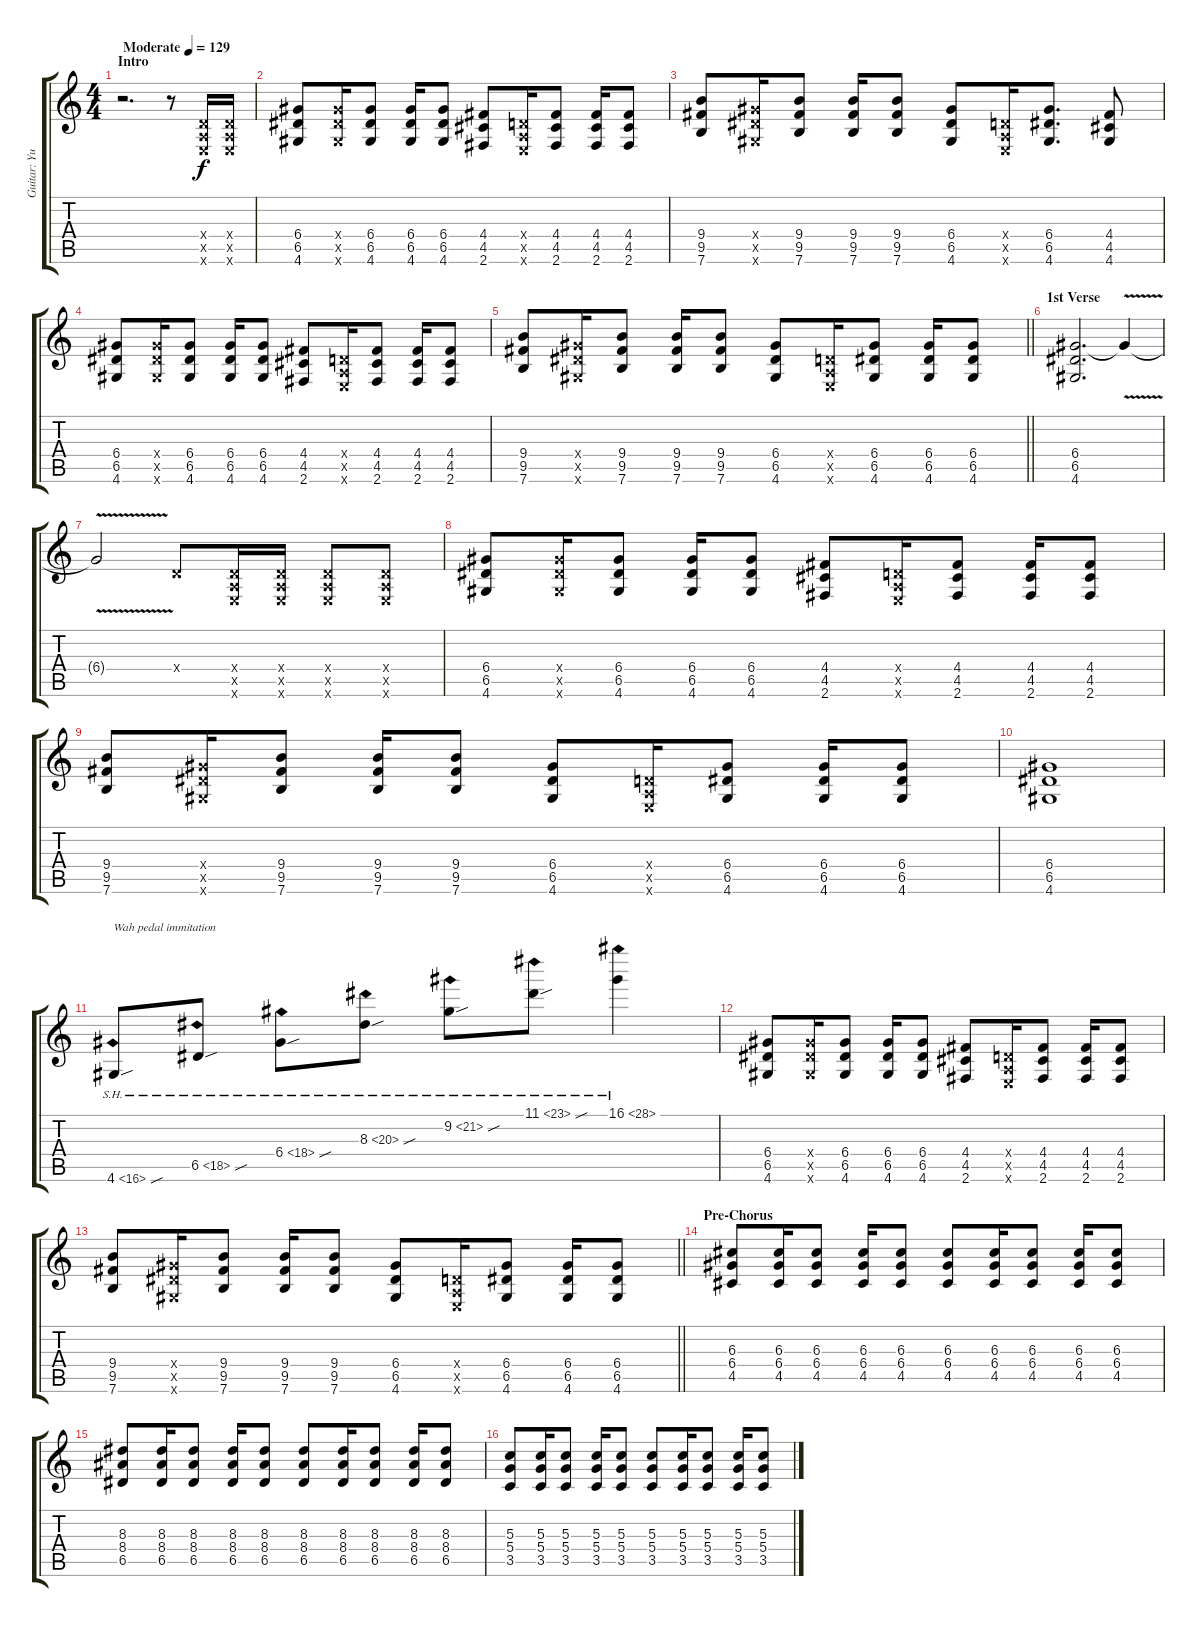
\track ("Guitar: Yui Hirasawa" "Guitar: Yu") {instrument distortionguitar}
\staff {score tabs}
\tuning (E4 B3 G3 D3 A2 E2) {hide}
\ts (4 4)
\section ("" "Intro")
\tempo (129 "Moderate")
\clef g2
\ks c
r.2{d dy f instrument distortionguitar} r.8 (0.4{x} 0.5{x} 0.6{x}).16 (0.4{x} 0.5{x} 0.6{x}).16 |
(6.4 6.5 4.6).8 (6.4{x} 6.5{x} 4.6{x}).16 (6.4 6.5 4.6).8 (6.4 6.5 4.6).16 (6.4 6.5 4.6).8 (4.4 4.5 2.6).8 (0.4{x} 0.5{x} 0.6{x}).16 (4.4 4.5 2.6).8 (4.4 4.5 2.6).16 (4.4 4.5 2.6).8 |
(9.4 9.5 7.6).8 (6.4{x} 6.5{x} 4.6{x}).16 (9.4 9.5 7.6).8 (9.4 9.5 7.6).16 (9.4 9.5 7.6).8 (6.4 6.5 4.6).8 (0.4{x} 0.5{x} 0.6{x}).16 (6.4 6.5 4.6).8{d} (4.4 4.5 4.6).8 |
(6.4 6.5 4.6).8 (6.4{x} 6.5{x} 4.6{x}).16 (6.4 6.5 4.6).8 (6.4 6.5 4.6).16 (6.4 6.5 4.6).8 (4.4 4.5 2.6).8 (0.4{x} 0.5{x} 0.6{x}).16 (4.4 4.5 2.6).8 (4.4 4.5 2.6).16 (4.4 4.5 2.6).8 |
\barLineRight lightlight
(9.4 9.5 7.6).8 (6.4{x} 6.5{x} 4.6{x}).16 (9.4 9.5 7.6).8 (9.4 9.5 7.6).16 (9.4 9.5 7.6).8 (6.4 6.5 4.6).8 (0.4{x} 0.5{x} 0.6{x}).16 (6.4 6.5 4.6).8 (6.4 6.5 4.6).16 (6.4 6.5 4.6).8 |
\section ("" "1st Verse")
(6.4 6.5 4.6).2{d} 6.4{v t}.4 |
6.4{t}.2 0.4{x}.8 (0.4{x} 0.5{x} 0.6{x}).16 (0.4{x} 0.5{x} 0.6{x}).16 (0.4{x} 0.5{x} 0.6{x}).8 (0.4{x} 0.5{x} 0.6{x}).8 |
(6.4 6.5 4.6).8 (6.4{x} 6.5{x} 4.6{x}).16 (6.4 6.5 4.6).8 (6.4 6.5 4.6).16 (6.4 6.5 4.6).8 (4.4 4.5 2.6).8 (0.4{x} 0.5{x} 0.6{x}).16 (4.4 4.5 2.6).8 (4.4 4.5 2.6).16 (4.4 4.5 2.6).8 |
(9.4 9.5 7.6).8 (6.4{x} 6.5{x} 4.6{x}).16 (9.4 9.5 7.6).8 (9.4 9.5 7.6).16 (9.4 9.5 7.6).8 (6.4 6.5 4.6).8 (0.4{x} 0.5{x} 0.6{x}).16 (6.4 6.5 4.6).8 (6.4 6.5 4.6).16 (6.4 6.5 4.6).8 |
(6.4 6.5 4.6).1 |
4.6{sh 12 sou}.8{txt "Wah pedal immitation"} 6.5{sh 12 sou}.8 6.4{sh 12 sou}.8 8.3{sh 12 sou}.8 9.2{sh 12 sou}.8 11.1{sh 12 sou}.8 16.1{sh 12}.4 |
(6.4 6.5 4.6).8 (6.4{x} 6.5{x} 4.6{x}).16 (6.4 6.5 4.6).8 (6.4 6.5 4.6).16 (6.4 6.5 4.6).8 (4.4 4.5 2.6).8 (0.4{x} 0.5{x} 0.6{x}).16 (4.4 4.5 2.6).8 (4.4 4.5 2.6).16 (4.4 4.5 2.6).8 |
\barLineRight lightlight
(9.4 9.5 7.6).8 (6.4{x} 6.5{x} 4.6{x}).16 (9.4 9.5 7.6).8 (9.4 9.5 7.6).16 (9.4 9.5 7.6).8 (6.4 6.5 4.6).8 (0.4{x} 0.5{x} 0.6{x}).16 (6.4 6.5 4.6).8 (6.4 6.5 4.6).16 (6.4 6.5 4.6).8 |
\section ("" "Pre-Chorus")
(6.3 6.4 4.5).8 (6.3 6.4 4.5).16 (6.3 6.4 4.5).8 (6.3 6.4 4.5).16 (6.3 6.4 4.5).8 (6.3 6.4 4.5).8 (6.3 6.4 4.5).16 (6.3 6.4 4.5).8 (6.3 6.4 4.5).16 (6.3 6.4 4.5).8 |
(8.3 8.4 6.5).8 (8.3 8.4 6.5).16 (8.3 8.4 6.5).8 (8.3 8.4 6.5).16 (8.3 8.4 6.5).8 (8.3 8.4 6.5).8 (8.3 8.4 6.5).16 (8.3 8.4 6.5).8 (8.3 8.4 6.5).16 (8.3 8.4 6.5).8 |
(5.3 5.4 3.5).8 (5.3 5.4 3.5).16 (5.3 5.4 3.5).8 (5.3 5.4 3.5).16 (5.3 5.4 3.5).8 (5.3 5.4 3.5).8 (5.3 5.4 3.5).16 (5.3 5.4 3.5).8 (5.3 5.4 3.5).16 (5.3 5.4 3.5).8
